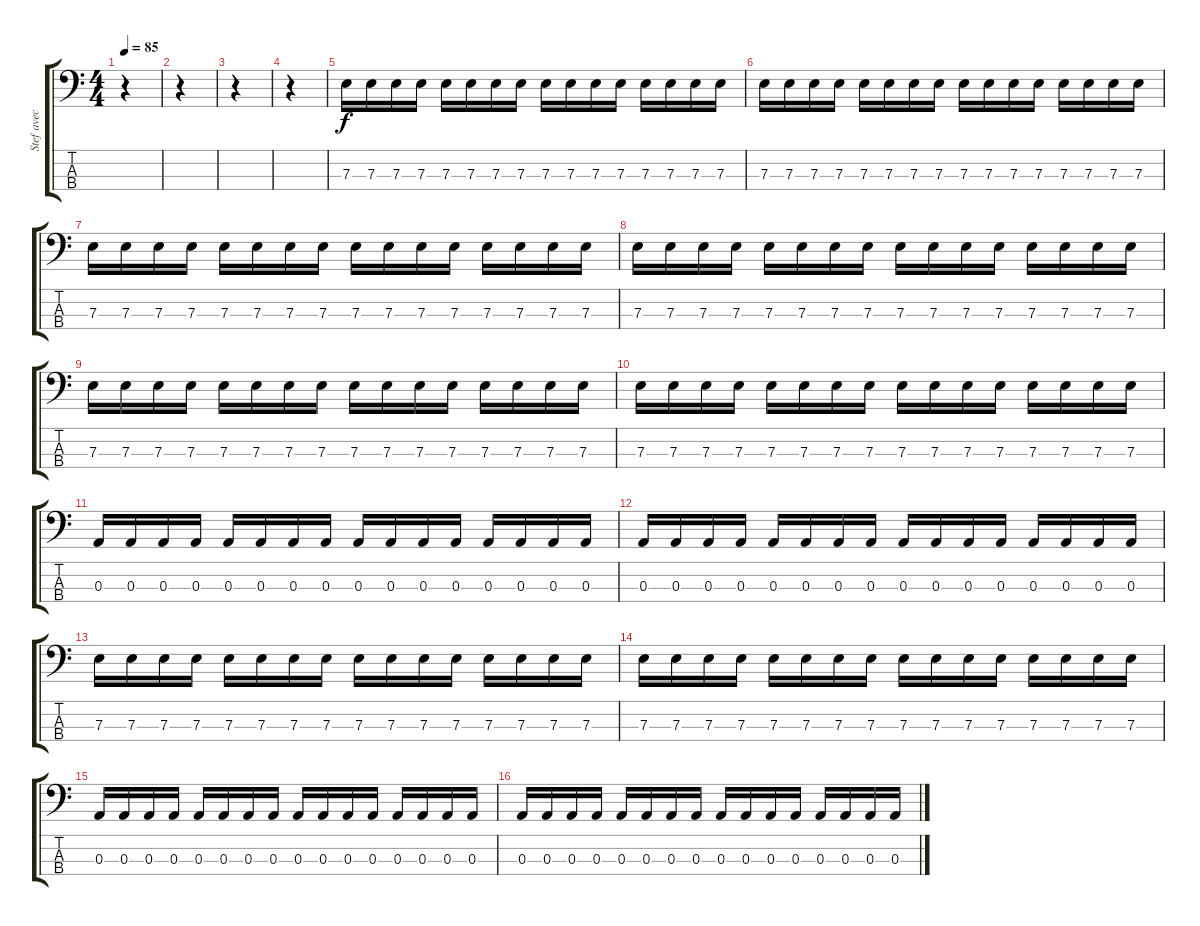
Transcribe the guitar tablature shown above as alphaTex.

\track ("Stef avec une jazz bass" "Stef avec ") {instrument electricbasspick}
\staff {score tabs}
\tuning (G2 D2 A1 E1) {hide}
\ts (4 4)
\tempo 85
\clef f4
\ks c
r.4{dy f instrument electricbasspick} |
r.4 |
r.4 |
r.4 |
7.3.16 7.3.16 7.3.16 7.3.16 7.3.16 7.3.16 7.3.16 7.3.16 7.3.16 7.3.16 7.3.16 7.3.16 7.3.16 7.3.16 7.3.16 7.3.16 |
7.3.16 7.3.16 7.3.16 7.3.16 7.3.16 7.3.16 7.3.16 7.3.16 7.3.16 7.3.16 7.3.16 7.3.16 7.3.16 7.3.16 7.3.16 7.3.16 |
7.3.16 7.3.16 7.3.16 7.3.16 7.3.16 7.3.16 7.3.16 7.3.16 7.3.16 7.3.16 7.3.16 7.3.16 7.3.16 7.3.16 7.3.16 7.3.16 |
7.3.16 7.3.16 7.3.16 7.3.16 7.3.16 7.3.16 7.3.16 7.3.16 7.3.16 7.3.16 7.3.16 7.3.16 7.3.16 7.3.16 7.3.16 7.3.16 |
7.3.16 7.3.16 7.3.16 7.3.16 7.3.16 7.3.16 7.3.16 7.3.16 7.3.16 7.3.16 7.3.16 7.3.16 7.3.16 7.3.16 7.3.16 7.3.16 |
7.3.16 7.3.16 7.3.16 7.3.16 7.3.16 7.3.16 7.3.16 7.3.16 7.3.16 7.3.16 7.3.16 7.3.16 7.3.16 7.3.16 7.3.16 7.3.16 |
0.3.16 0.3.16 0.3.16 0.3.16 0.3.16 0.3.16 0.3.16 0.3.16 0.3.16 0.3.16 0.3.16 0.3.16 0.3.16 0.3.16 0.3.16 0.3.16 |
0.3.16 0.3.16 0.3.16 0.3.16 0.3.16 0.3.16 0.3.16 0.3.16 0.3.16 0.3.16 0.3.16 0.3.16 0.3.16 0.3.16 0.3.16 0.3.16 |
7.3.16 7.3.16 7.3.16 7.3.16 7.3.16 7.3.16 7.3.16 7.3.16 7.3.16 7.3.16 7.3.16 7.3.16 7.3.16 7.3.16 7.3.16 7.3.16 |
7.3.16 7.3.16 7.3.16 7.3.16 7.3.16 7.3.16 7.3.16 7.3.16 7.3.16 7.3.16 7.3.16 7.3.16 7.3.16 7.3.16 7.3.16 7.3.16 |
0.3.16 0.3.16 0.3.16 0.3.16 0.3.16 0.3.16 0.3.16 0.3.16 0.3.16 0.3.16 0.3.16 0.3.16 0.3.16 0.3.16 0.3.16 0.3.16 |
0.3.16 0.3.16 0.3.16 0.3.16 0.3.16 0.3.16 0.3.16 0.3.16 0.3.16 0.3.16 0.3.16 0.3.16 0.3.16 0.3.16 0.3.16 0.3.16
